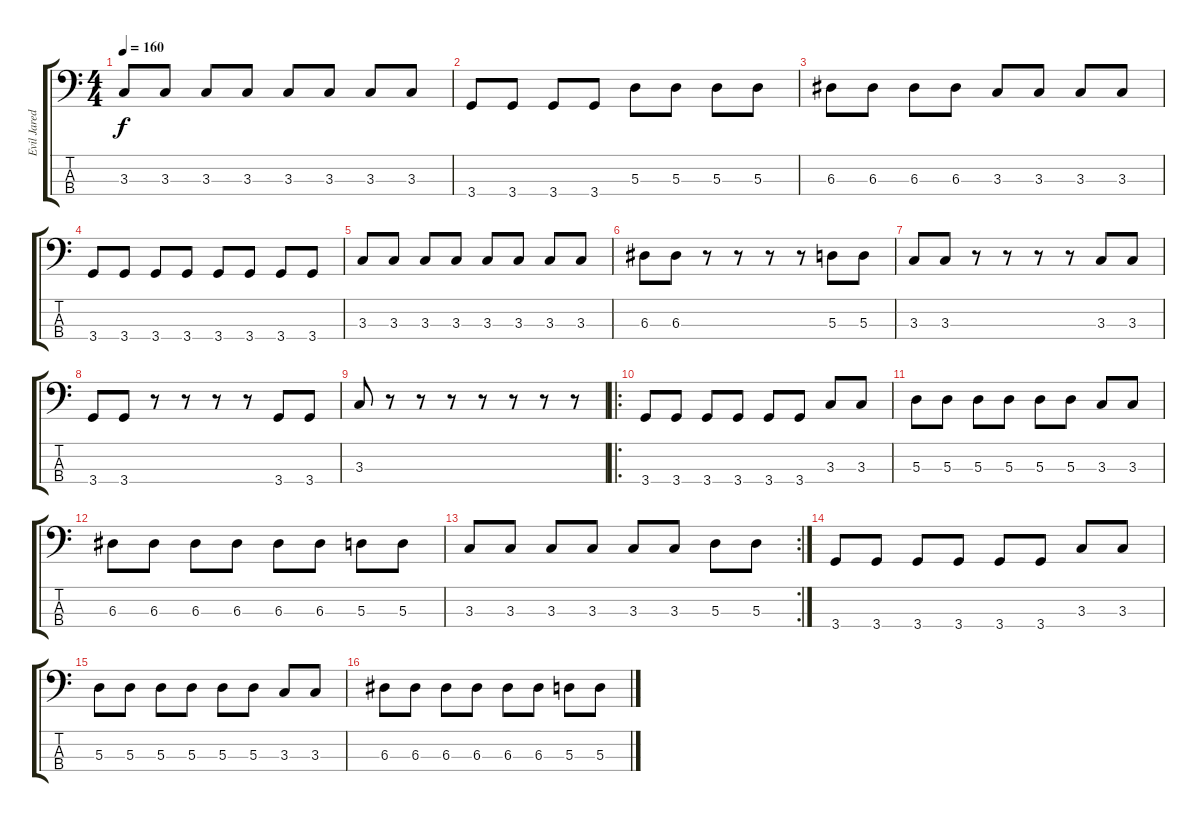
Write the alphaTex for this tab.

\track ("Evil Jared Hasselhoff" "Evil Jared") {instrument electricbasspick}
\staff {score tabs}
\tuning (G2 D2 A1 E1) {hide}
\ts (4 4)
\tempo 160
\clef f4
\ks c
3.3.8{dy f} 3.3.8 3.3.8 3.3.8 3.3.8 3.3.8 3.3.8 3.3.8 |
3.4.8 3.4.8 3.4.8 3.4.8 5.3.8 5.3.8 5.3.8 5.3.8 |
6.3.8 6.3.8 6.3.8 6.3.8 3.3.8 3.3.8 3.3.8 3.3.8 |
3.4.8 3.4.8 3.4.8 3.4.8 3.4.8 3.4.8 3.4.8 3.4.8 |
3.3.8 3.3.8 3.3.8 3.3.8 3.3.8 3.3.8 3.3.8 3.3.8 |
6.3.8 6.3.8 r.8 r.8 r.8 r.8 5.3.8 5.3.8 |
3.3.8 3.3.8 r.8 r.8 r.8 r.8 3.3.8 3.3.8 |
3.4.8 3.4.8 r.8 r.8 r.8 r.8 3.4.8 3.4.8 |
3.3.8 r.8 r.8 r.8 r.8 r.8 r.8 r.8 |
\ro
3.4.8 3.4.8 3.4.8 3.4.8 3.4.8 3.4.8 3.3.8 3.3.8 |
5.3.8 5.3.8 5.3.8 5.3.8 5.3.8 5.3.8 3.3.8 3.3.8 |
6.3.8 6.3.8 6.3.8 6.3.8 6.3.8 6.3.8 5.3.8 5.3.8 |
\rc 2
3.3.8 3.3.8 3.3.8 3.3.8 3.3.8 3.3.8 5.3.8 5.3.8 |
3.4.8 3.4.8 3.4.8 3.4.8 3.4.8 3.4.8 3.3.8 3.3.8 |
5.3.8 5.3.8 5.3.8 5.3.8 5.3.8 5.3.8 3.3.8 3.3.8 |
6.3.8 6.3.8 6.3.8 6.3.8 6.3.8 6.3.8 5.3.8 5.3.8
